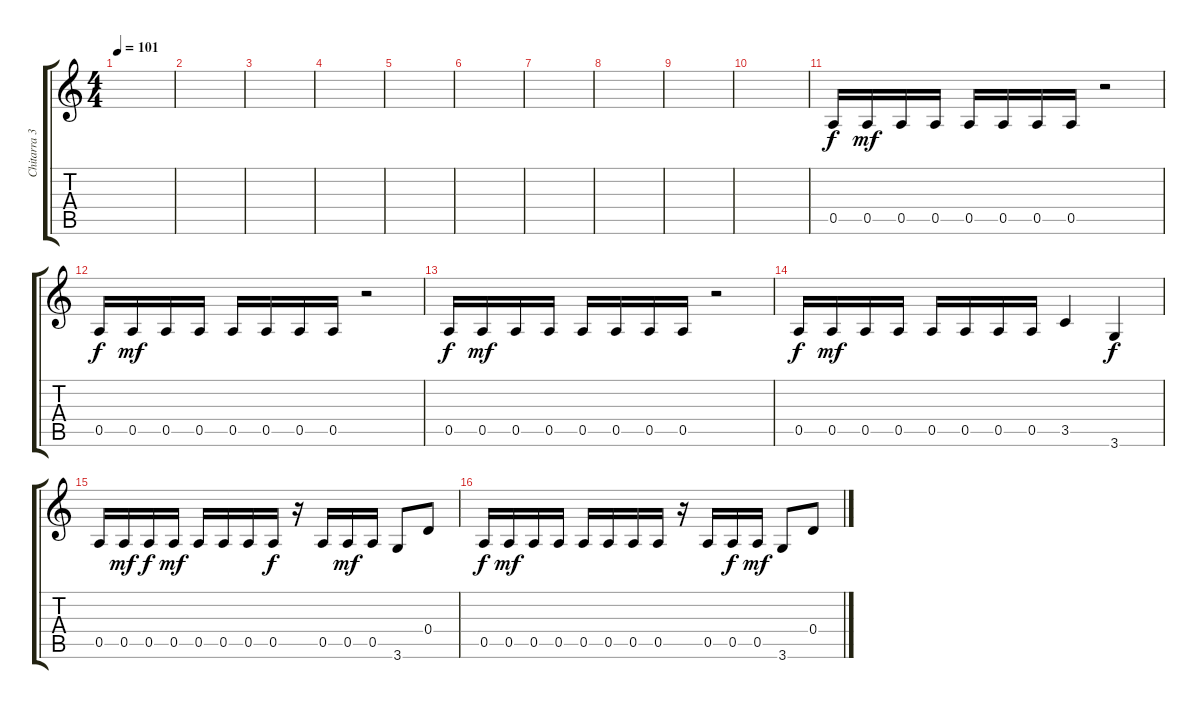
\track ("Chitarra 3" "Chitarra 3") {instrument overdrivenguitar}
\staff {score tabs}
\tuning (E4 B3 G3 D3 A2 E2) {hide}
\ts (4 4)
\tempo 101
\clef g2
\ks c
|
|
|
|
|
|
|
|
|
|
0.5.16{dy f} 0.5.16{dy mf} 0.5.16 0.5.16 0.5.16 0.5.16 0.5.16 0.5.16 r.2 |
0.5.16{dy f} 0.5.16{dy mf} 0.5.16 0.5.16 0.5.16 0.5.16 0.5.16 0.5.16 r.2 |
0.5.16{dy f} 0.5.16{dy mf} 0.5.16 0.5.16 0.5.16 0.5.16 0.5.16 0.5.16 r.2 |
0.5.16{dy f} 0.5.16{dy mf} 0.5.16 0.5.16 0.5.16 0.5.16 0.5.16 0.5.16 3.5.4 3.6.4{dy f} |
0.5.16 0.5.16{dy mf} 0.5.16{dy f} 0.5.16{dy mf} 0.5.16 0.5.16 0.5.16 0.5.16{dy f} r.16 0.5.16 0.5.16{dy mf} 0.5.16 3.6.8 0.4.8 |
0.5.16{dy f} 0.5.16{dy mf} 0.5.16 0.5.16 0.5.16 0.5.16 0.5.16 0.5.16 r.16 0.5.16 0.5.16{dy f} 0.5.16{dy mf} 3.6.8 0.4.8
